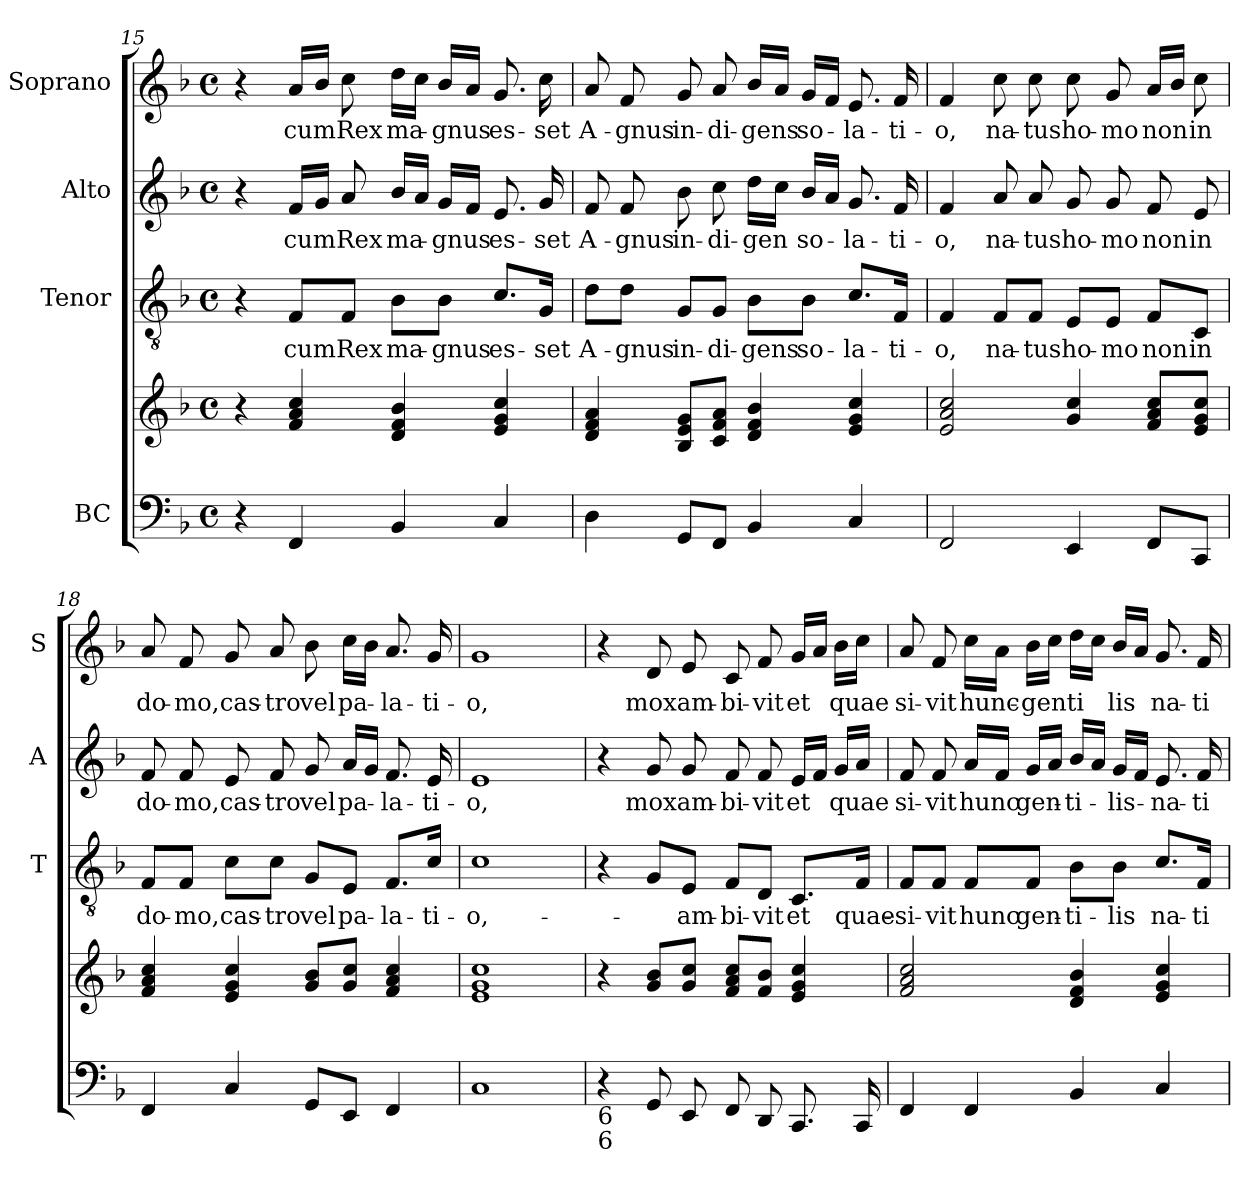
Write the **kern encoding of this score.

**kern	**kern	**kern	**text	**kern	**text	**kern	**text
*part4	*part4	*part3	*part3	*part2	*part2	*part1	*part1
*staff5	*staff4	*staff3	*staff3	*staff2	*staff2	*staff1	*staff1
*I"BC	*	*I"Tenor	*	*I"Alto	*	*I"Soprano	*
*	*	*I'T	*	*I'A	*	*I'S	*
*clefF4	*clefG2	*clefGv2	*	*clefG2	*	*clefG2	*
*k[b-]	*k[b-]	*k[b-]	*	*k[b-]	*	*k[b-]	*
*F:	*F:	*F:	*	*F:	*	*F:	*
*M4/4	*M4/4	*M4/4	*	*M4/4	*	*M4/4	*
*met(c)	*met(c)	*met(c)	*	*met(c)	*	*met(c)	*
=15	=15	=15	=15	=15	=15	=15	=15
4r	4r	4r	.	4r	.	4r	.
4FF/	4f/ 4a/ 4cc/	8F/L	cum	16f/LL	cum	16a/LL	cum
.	.	.	.	16g/JJ	.	16b-/JJ	.
.	.	8F/J	Rex	8a/	Rex	8cc\	Rex
4BB-/	4d/ 4f/ 4b-/	8B-\L	ma-	16b-/LL	ma-	16dd\LL	ma-
.	.	.	.	16a/JJ	.	16cc\JJ	.
.	.	8B-\J	-gnus	16g/LL	-gnus	16b-/LL	-gnus
.	.	.	.	16f/JJ	.	16a/JJ	.
4C/	4e/ 4g/ 4cc/	8.c/L	es-	8.e/	es-	8.g/	es-
.	.	16G/Jk	-set	16g/	-set	16cc\	-set
!!LO:LB:g=z
=16	=16	=16	=16	=16	=16	=16	=16
4D\	4d/ 4f/ 4a/	8d\L	A-	8f/	A-	8a/	A-
.	.	8d\J	-gnus	8f/	-gnus	8f/	-gnus
8GG/L	8B-/ 8e/ 8g/L	8G/L	in-	8b-\	in-	8g/	in-
8FF/J	8c/ 8f/ 8a/J	8G/J	-di-	8cc\	-di-	8a/	-di-
4BB-/	4d/ 4f/ 4b-/	8B-\L	-gens	16dd\LL	-gen	16b-/LL	-gens
.	.	.	.	16cc\JJ	.	16a/JJ	.
.	.	8B-\J	so-	16b-/LL	so-	16g/LL	so-
.	.	.	.	16a/JJ	.	16f/JJ	.
4C/	4e/ 4g/ 4cc/	8.c/L	-la-	8.g/	-la-	8.e/	-la-
.	.	16F/Jk	-ti-	16f/	-ti-	16f/	-ti-
=17	=17	=17	=17	=17	=17	=17	=17
2FF/	2e/ 2a/ 2cc/	4F/	-o,	4f/	-o,	4f/	-o,
.	.	8F/L	na-	8a/	na-	8cc\	na-
.	.	8F/J	-tus	8a/	-tus	8cc\	-tus
4EE/	4g/ 4cc/	8E/L	ho-	8g/	ho-	8cc\	ho-
.	.	8E/J	-mo	8g/	-mo	8g/	-mo
8FF/L	8f/ 8a/ 8cc/L	8F/L	non	8f/	non	16a/LL	non
.	.	.	.	.	.	16b-/JJ	.
8CC/J	8e/ 8g/ 8cc/J	8C/J	in	8e/	in	8cc\	in
=18	=18	=18	=18	=18	=18	=18	=18
4FF/	4f/ 4a/ 4cc/	8F/L	do-	8f/	do-	8a/	do-
.	.	8F/J	-mo,	8f/	-mo,	8f/	-mo,
4C/	4e/ 4g/ 4cc/	8c\L	cas-	8e/	cas-	8g/	cas-
.	.	8c\J	-tro	8f/	-tro	8a/	-tro
8GG/L	8g/ 8b-/L	8G/L	vel	8g/	vel	8b-\	vel
8EE/J	8g/ 8cc/J	8E/J	pa-	16a/LL	pa-	16cc\LL	pa-
.	.	.	.	16g/JJ	.	16b-\JJ	.
4FF/	4f/ 4a/ 4cc/	8.F/L	-la-	8.f/	-la-	8.a/	-la-
.	.	16c/Jk	-ti-	16e/	-ti-	16g/	-ti-
!!LO:PB:g=z
=19	=19	=19	=19	=19	=19	=19	=19
1C	1e 1g 1cc	1c	-o,-	1e	-o,	1g	-o,
=20	=20	=20	=20	=20	=20	=20	=20
!LO:TX:b:t=6	!	!	!	!	!	!	!
!LO:TX:b:t=6	!	!	!	!	!	!	!
4r	4r	4r	-mox	4r	.	4r	.
8GG/	8g/ 8b-/L	8G/L	.	8g/	mox	8d/	mox
8EE/	8g/ 8cc/J	8E/J	am-	8g/	am-	8e/	am-
8FF/	8f/ 8a/ 8cc/L	8F/L	-bi-	8f/	-bi-	8c/	-bi-
8DD/	8f/ 8b-/J	8D/J	-vit	8f/	-vit	8f/	-vit
8.CC/	4e/ 4g/ 4cc/	8.C/L	et	16e/LL	et	16g/LL	et
.	.	.	.	16f/JJ	.	16a/JJ	.
.	.	.	.	16g/LL	quae	16b-\LL	quae
16CC/	.	16F/Jk	quae-	16a/JJ	.	16cc\JJ	.
=21	=21	=21	=21	=21	=21	=21	=21
4FF/	2f/ 2a/ 2cc/	8F/L	-si-	8f/	si-	8a/	si-
.	.	8F/J	-vit	8f/	-vit	8f/	-vit
4FF/	.	8F/L	hunc	16a/LL	hunc	16cc\LL	hunc-
.	.	.	.	16f/JJ	.	16a\JJ	.
.	.	8F/J	gen-	16g/LL	gen-	16b-\LL	-genti
.	.	.	.	16a/JJ	.	16cc\JJ	.
4BB-/	4d/ 4f/ 4b-/	8B-\L	-ti-	16b-/LL	-ti-	16dd\LL	.
.	.	.	.	16a/JJ	.	16cc\JJ	.
.	.	8B-\J	-lis	16g/LL	-lis-	16b-/LL	lis
.	.	.	.	16f/JJ	.	16a/JJ	.
4C/	4e/ 4g/ 4cc/	8.c/L	na-	8.e/	-na-	8.g/	na-
.	.	16F/Jk	-ti-	16f/	-ti-	16f/	-ti-
=	=	=	=	=	=	=	=
*-	*-	*-	*-	*-	*-	*-	*-
